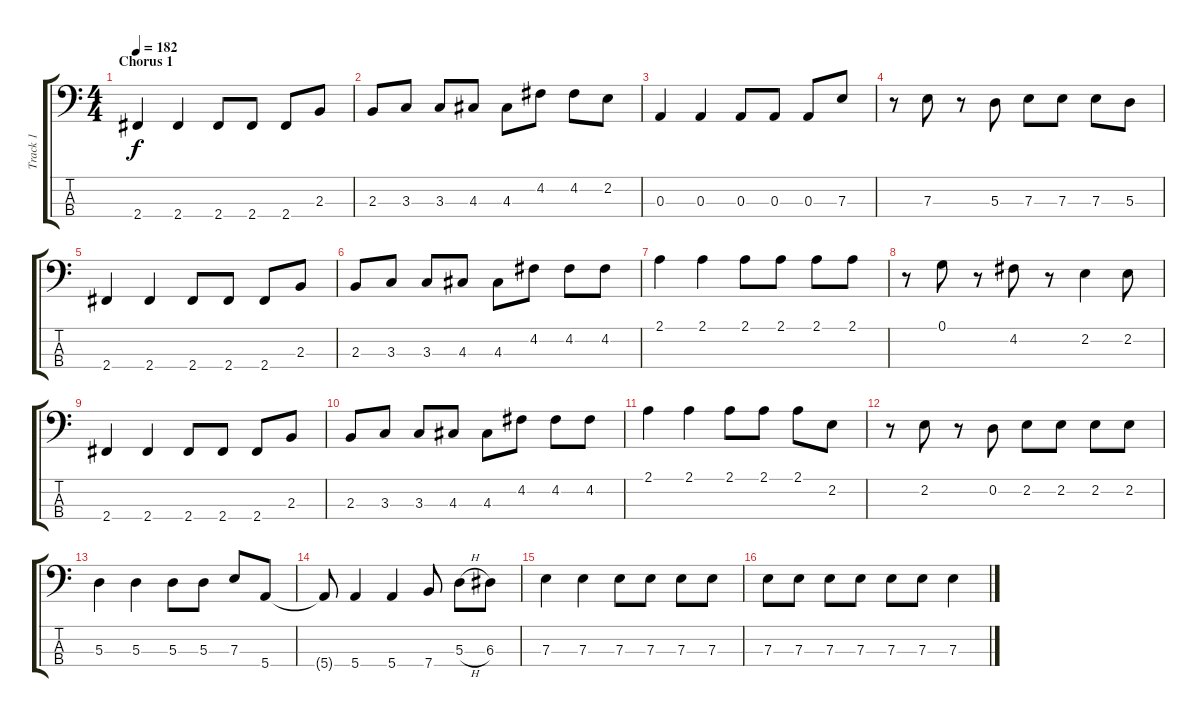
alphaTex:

\track ("Track 1" "Track 1") {instrument electricbassfinger}
\staff {score tabs}
\tuning (G2 D2 A1 E1) {hide}
\ts (4 4)
\section ("" "Chorus 1")
\tempo 182
\clef f4
\ks c
2.4.4{dy f} 2.4.4 2.4.8 2.4.8 2.4.8 2.3.8 |
2.3.8 3.3.8 3.3.8 4.3.8 4.3.8 4.2.8 4.2.8 2.2.8 |
0.3.4 0.3.4 0.3.8 0.3.8 0.3.8 7.3.8 |
r.8 7.3.8 r.8 5.3.8 7.3.8 7.3.8 7.3.8 5.3.8 |
2.4.4 2.4.4 2.4.8 2.4.8 2.4.8 2.3.8 |
2.3.8 3.3.8 3.3.8 4.3.8 4.3.8 4.2.8 4.2.8 4.2.8 |
2.1.4 2.1.4 2.1.8 2.1.8 2.1.8 2.1.8 |
r.8 0.1.8 r.8 4.2.8 r.8 2.2.4 2.2.8 |
2.4.4 2.4.4 2.4.8 2.4.8 2.4.8 2.3.8 |
2.3.8 3.3.8 3.3.8 4.3.8 4.3.8 4.2.8 4.2.8 4.2.8 |
2.1.4 2.1.4 2.1.8 2.1.8 2.1.8 2.2.8 |
r.8 2.2.8 r.8 0.2.8 2.2.8 2.2.8 2.2.8 2.2.8 |
5.3.4 5.3.4 5.3.8 5.3.8 7.3.8 5.4.8 |
5.4{t}.8 5.4.4 5.4.4 7.4.8 5.3{h}.8 6.3.8 |
7.3.4 7.3.4 7.3.8 7.3.8 7.3.8 7.3.8 |
7.3.8 7.3.8 7.3.8 7.3.8 7.3.8 7.3.8 7.3.4
